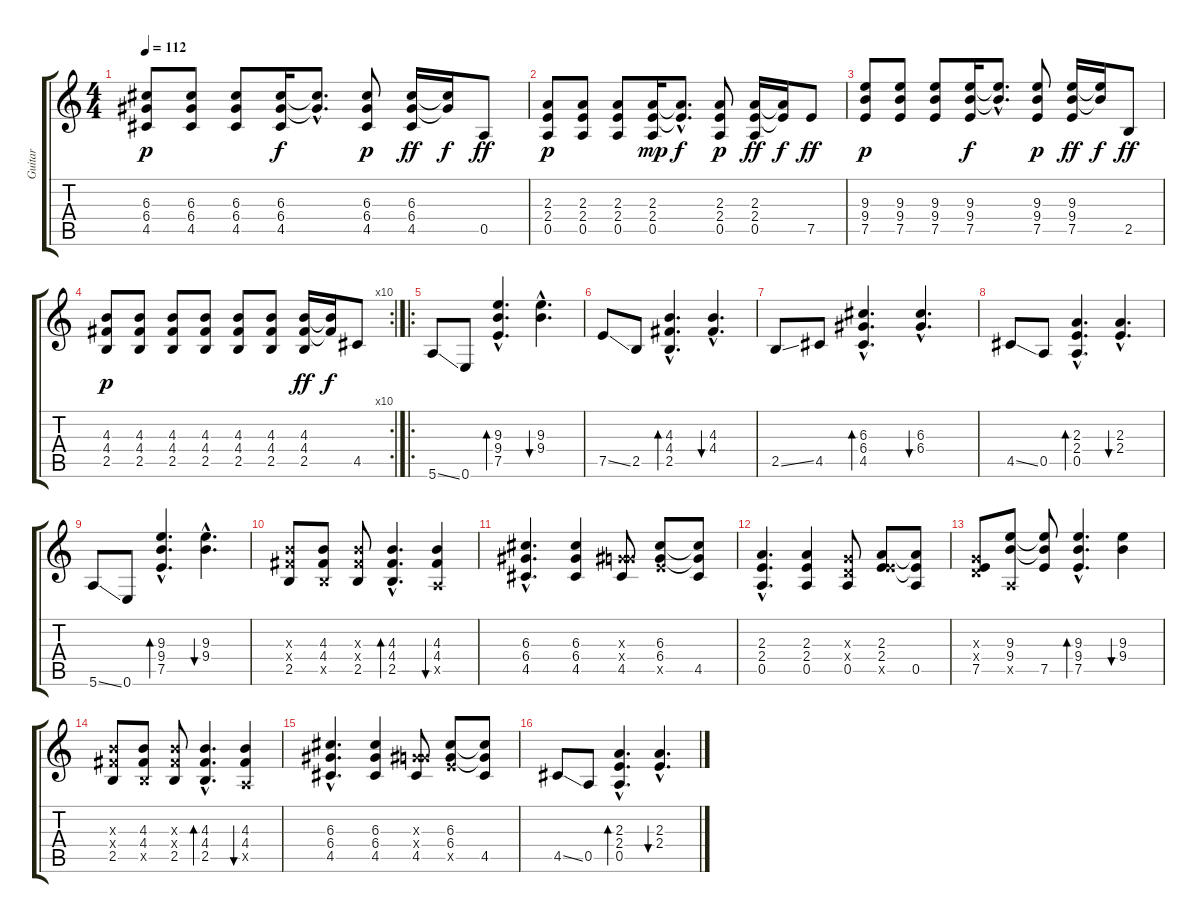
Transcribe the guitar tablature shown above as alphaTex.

\track ("Guitar" "Guitar") {instrument overdrivenguitar}
\staff {score tabs}
\tuning (E4 B3 G3 D3 A2 E2) {hide}
\ts (4 4)
\tempo 112
\clef g2
\ks c
(6.3 6.4 4.5).8{dy p instrument overdrivenguitar} (6.3 6.4 4.5).8 (6.3 6.4 4.5).8 (6.3 6.4 4.5).16{dy f} (6.3{hac t} 6.4{hac t}).8{d} (6.3 6.4 4.5).8{dy p} (6.3 6.4 4.5).16{dy ff} (6.3{t} 6.4{t}).16{dy f} 0.5.8{dy ff} |
(2.3 2.4 0.5).8{dy p} (2.3 2.4 0.5).8 (2.3 2.4 0.5).8 (2.3 2.4 0.5).16{dy mp} (2.3{hac t} 2.4{hac t}).8{d dy f} (2.3 2.4 0.5).8{dy p} (2.3 2.4 0.5).16{dy ff} (2.3{t} 2.4{t}).16{dy f} 7.5.8{dy ff} |
(9.3 9.4 7.5).8{dy p} (9.3 9.4 7.5).8 (9.3 9.4 7.5).8 (9.3 9.4 7.5).16{dy f} (9.3{hac t} 9.4{hac t}).8{d} (9.3 9.4 7.5).8{dy p} (9.3 9.4 7.5).16{dy ff} (9.3{t} 9.4{t}).16{dy f} 2.5.8{dy ff} |
\rc 10
(4.3 4.4 2.5).8{dy p} (4.3 4.4 2.5).8 (4.3 4.4 2.5).8 (4.3 4.4 2.5).8 (4.3 4.4 2.5).8 (4.3 4.4 2.5).8 (4.3 4.4 2.5).16{dy ff} (4.3{t} 4.4{t}).16{dy f} 4.5.8 |
\ro
5.6{ss}.8 0.6.8 (9.3{hac} 9.4{hac} 7.5{hac}).4{d bd 60} (9.3{hac} 9.4{hac}).4{d bu 60} |
7.5{ss}.8 2.5.8 (4.3{hac} 4.4{hac} 2.5{hac}).4{d bd 60} (4.3{hac} 4.4{hac}).4{d bu 60} |
2.5{ss}.8 4.5.8 (6.3{hac} 6.4{hac} 4.5{hac}).4{d bd 60} (6.3{hac} 6.4{hac}).4{d bu 60} |
4.5{ss}.8 0.5.8 (2.3{hac} 2.4{hac} 0.5{hac}).4{d bd 60} (2.3{hac} 2.4{hac}).4{d bu 60} |
5.6{ss}.8 0.6.8 (9.3{hac} 9.4{hac} 7.5{hac}).4{d bd 60} (9.3{hac} 9.4{hac}).4{d bu 60} |
(4.3{x} 4.4{x} 2.5).8 (4.3 4.4 2.5{x}).8 (4.3{x} 4.4{x} 2.5).8 (4.3{hac} 4.4{hac} 2.5{hac}).4{d bd 60} (4.3 4.4 0.5{x}).4{bu 60} |
(6.3{hac} 6.4{hac} 4.5{hac}).4{d} (6.3 6.4 4.5).4 (0.3{x} 6.4{x} 4.5).8 (6.3 6.4 7.5{x}).8 (6.3{t} 6.4{t} 4.5).8 |
(2.3{hac} 2.4{hac} 0.5{hac}).4{d} (2.3 2.4 0.5).4 (0.3{x} 0.4{x} 0.5).8 (2.3 2.4 7.5{x}).8 (2.3{t} 2.4{t} 0.5).8 |
(0.3{x} 0.4{x} 7.5).8 (9.3 9.4 0.5{x}).8 (9.3{t} 9.4{t} 7.5).8 (9.3{hac} 9.4{hac} 7.5{hac}).4{d bd 60} (9.3 9.4).4{bu 60} |
(4.3{x} 4.4{x} 2.5).8 (4.3 4.4 2.5{x}).8 (4.3{x} 4.4{x} 2.5).8 (4.3{hac} 4.4{hac} 2.5{hac}).4{d bd 60} (4.3 4.4 0.5{x}).4{bu 60} |
(6.3{hac} 6.4{hac} 4.5{hac}).4{d} (6.3 6.4 4.5).4 (0.3{x} 6.4{x} 4.5).8 (6.3 6.4 7.5{x}).8 (6.3{t} 6.4{t} 4.5).8 |
4.5{ss}.8 0.5.8 (2.3{hac} 2.4{hac} 0.5{hac}).4{d bd 60} (2.3{hac} 2.4{hac}).4{d bu 60}
